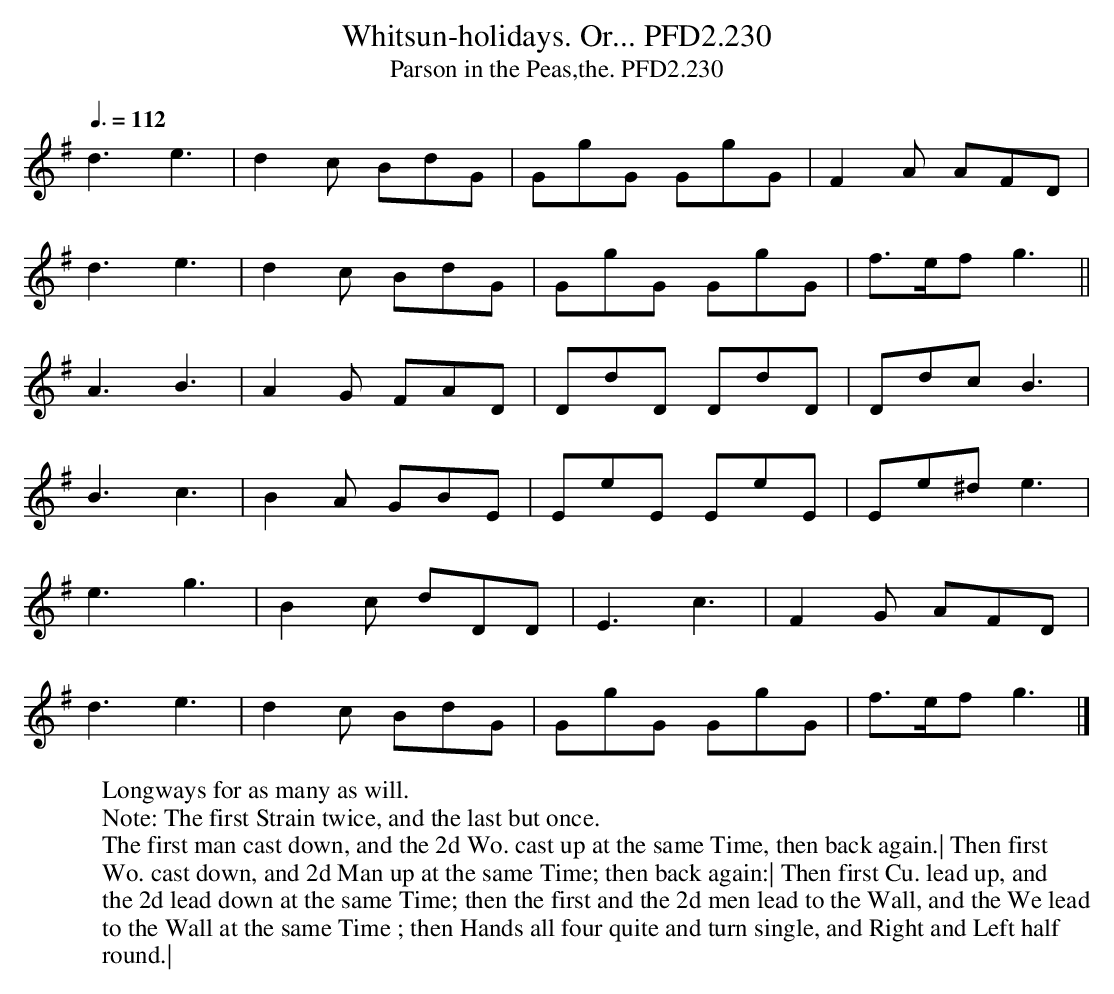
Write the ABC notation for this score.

X:1
T:Whitsun-holidays. Or... PFD2.230
T:Parson in the Peas,the. PFD2.230
M:6/8/
L:1/8
Q:3/8=112
K:G
d3e3|d2c BdG|GgG GgG|F2A AFD|
d3e3|d2c BdG|GgG GgG|f>efg3||
A3B3|A2G FAD|DdD DdD|Ddc B3|
B3c3|B2A GBE|EeE EeE|Ee^de3|
e3g3|B2c dDD|E3c3|F2G AFD|
d3e3|d2c BdG|GgG GgG|f>efg3|]
W:Longways for as many as will.
W:Note: The first Strain twice, and the last but once.
W:The first man cast down, and the 2d Wo. cast up at the same Time, then back again.| Then first
W:Wo. cast down, and 2d Man up at the same Time; then back again:| Then first Cu. lead up, and
W:the 2d lead down at the same Time; then the first and the 2d men lead to the Wall, and the We lead
W:to the Wall at the same Time ; then Hands all four quite and turn single, and Right and Left half
W:round.|
